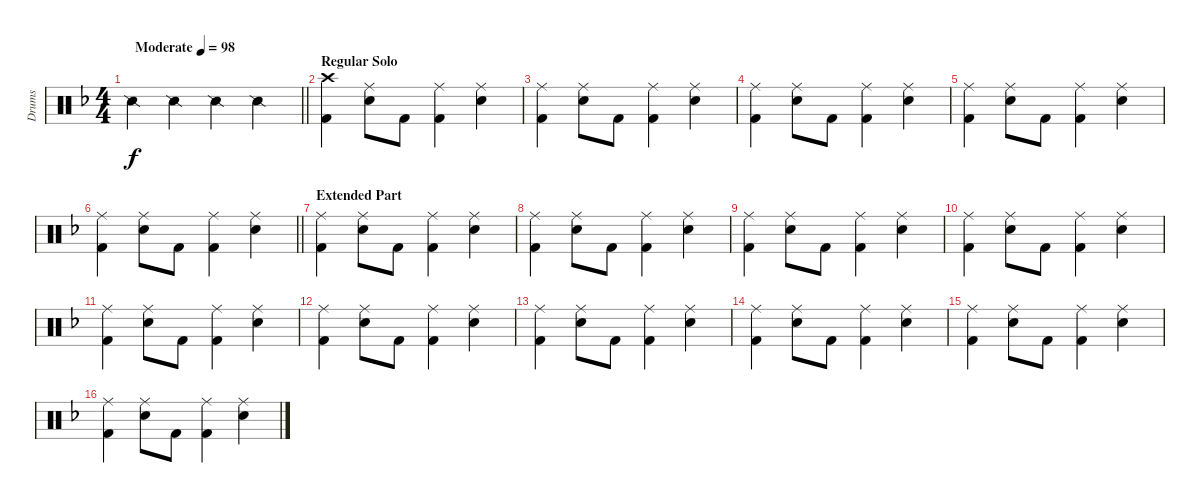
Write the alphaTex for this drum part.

\track ("Drums" "Drums") {instrument percussion}
\staff {score}
\articulation defaults
\ts (4 4)
\tempo (98 "Moderate")
\clef neutral
\barLineRight lightlight
\ks f "Snare (side stick) 2".4{dy f} "Snare (side stick) 2".4 "Snare (side stick) 2".4 "Snare (side stick) 2".4
|
\section ("" "Regular Solo")
("Crash high (hit)" "Kick (hit) 2").4 ("Ride (middle)" "Snare (hit) 2").8 "Kick (hit) 2".8 ("Ride (middle)" "Kick (hit) 2").4 ("Ride (middle)" "Snare (hit) 2").4 |
("Ride (middle)" "Kick (hit) 2").4 ("Ride (middle)" "Snare (hit) 2").8 "Kick (hit) 2".8 ("Ride (middle)" "Kick (hit) 2").4 ("Ride (middle)" "Snare (hit) 2").4 |
("Ride (middle)" "Kick (hit) 2").4 ("Ride (middle)" "Snare (hit) 2").8 "Kick (hit) 2".8 ("Ride (middle)" "Kick (hit) 2").4 ("Ride (middle)" "Snare (hit) 2").4 |
("Ride (middle)" "Kick (hit) 2").4 ("Ride (middle)" "Snare (hit) 2").8 "Kick (hit) 2".8 ("Ride (middle)" "Kick (hit) 2").4 ("Ride (middle)" "Snare (hit) 2").4 |
\barLineRight lightlight
("Ride (middle)" "Kick (hit) 2").4 ("Ride (middle)" "Snare (hit) 2").8 "Kick (hit) 2".8 ("Ride (middle)" "Kick (hit) 2").4 ("Ride (middle)" "Snare (hit) 2").4 |
\section ("" "Extended Part")
("Ride (middle)" "Kick (hit) 2").4 ("Ride (middle)" "Snare (hit) 2").8 "Kick (hit) 2".8 ("Ride (middle)" "Kick (hit) 2").4 ("Ride (middle)" "Snare (hit) 2").4 |
("Ride (middle)" "Kick (hit) 2").4 ("Ride (middle)" "Snare (hit) 2").8 "Kick (hit) 2".8 ("Ride (middle)" "Kick (hit) 2").4 ("Ride (middle)" "Snare (hit) 2").4 |
("Ride (middle)" "Kick (hit) 2").4 ("Ride (middle)" "Snare (hit) 2").8 "Kick (hit) 2".8 ("Ride (middle)" "Kick (hit) 2").4 ("Ride (middle)" "Snare (hit) 2").4 |
("Ride (middle)" "Kick (hit) 2").4 ("Ride (middle)" "Snare (hit) 2").8 "Kick (hit) 2".8 ("Ride (middle)" "Kick (hit) 2").4 ("Ride (middle)" "Snare (hit) 2").4 |
("Ride (middle)" "Kick (hit) 2").4 ("Ride (middle)" "Snare (hit) 2").8 "Kick (hit) 2".8 ("Ride (middle)" "Kick (hit) 2").4 ("Ride (middle)" "Snare (hit) 2").4 |
("Ride (middle)" "Kick (hit) 2").4 ("Ride (middle)" "Snare (hit) 2").8 "Kick (hit) 2".8 ("Ride (middle)" "Kick (hit) 2").4 ("Ride (middle)" "Snare (hit) 2").4 |
("Ride (middle)" "Kick (hit) 2").4 ("Ride (middle)" "Snare (hit) 2").8 "Kick (hit) 2".8 ("Ride (middle)" "Kick (hit) 2").4 ("Ride (middle)" "Snare (hit) 2").4 |
("Ride (middle)" "Kick (hit) 2").4 ("Ride (middle)" "Snare (hit) 2").8 "Kick (hit) 2".8 ("Ride (middle)" "Kick (hit) 2").4 ("Ride (middle)" "Snare (hit) 2").4 |
("Ride (middle)" "Kick (hit) 2").4 ("Ride (middle)" "Snare (hit) 2").8 "Kick (hit) 2".8 ("Ride (middle)" "Kick (hit) 2").4 ("Ride (middle)" "Snare (hit) 2").4 |
("Ride (middle)" "Kick (hit) 2").4 ("Ride (middle)" "Snare (hit) 2").8 "Kick (hit) 2".8 ("Ride (middle)" "Kick (hit) 2").4 ("Ride (middle)" "Snare (hit) 2").4
